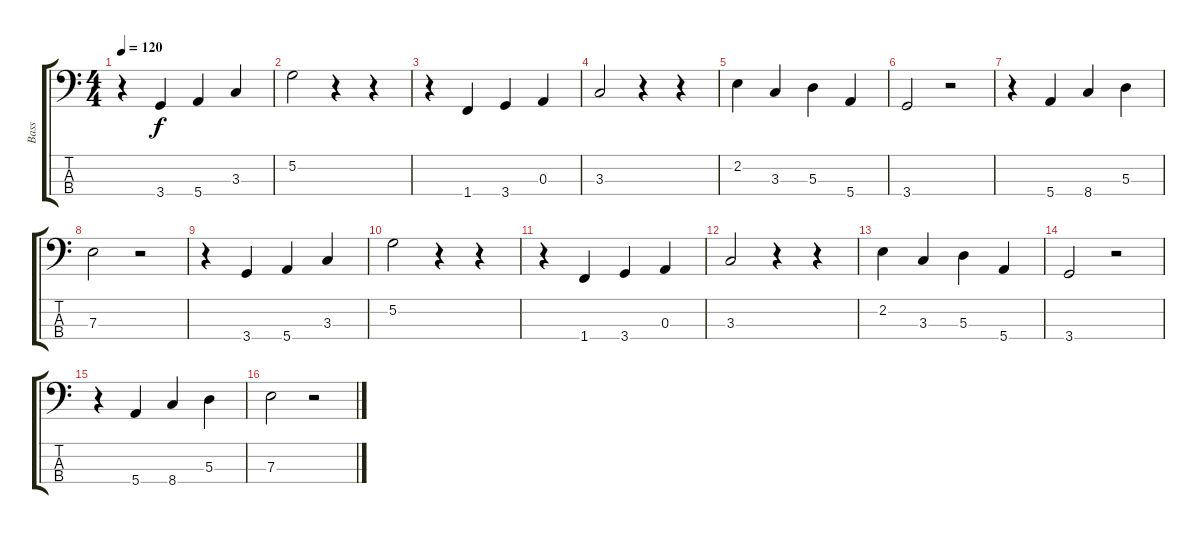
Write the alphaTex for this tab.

\track ("Bass" "Bass") {instrument electricbassfinger}
\staff {score tabs}
\tuning (G2 D2 A1 E1) {hide}
\ts (4 4)
\tempo 120
\clef f4
\ks c
r.4{dy f} 3.4.4 5.4.4 3.3.4 |
5.2.2 r.4 r.4 |
r.4 1.4.4 3.4.4 0.3.4 |
3.3.2 r.4 r.4 |
2.2.4 3.3.4 5.3.4 5.4.4 |
3.4.2 r.2 |
r.4 5.4.4 8.4.4 5.3.4 |
7.3.2 r.2 |
r.4 3.4.4 5.4.4 3.3.4 |
5.2.2 r.4 r.4 |
r.4 1.4.4 3.4.4 0.3.4 |
3.3.2 r.4 r.4 |
2.2.4 3.3.4 5.3.4 5.4.4 |
3.4.2 r.2 |
r.4 5.4.4 8.4.4 5.3.4 |
7.3.2 r.2
